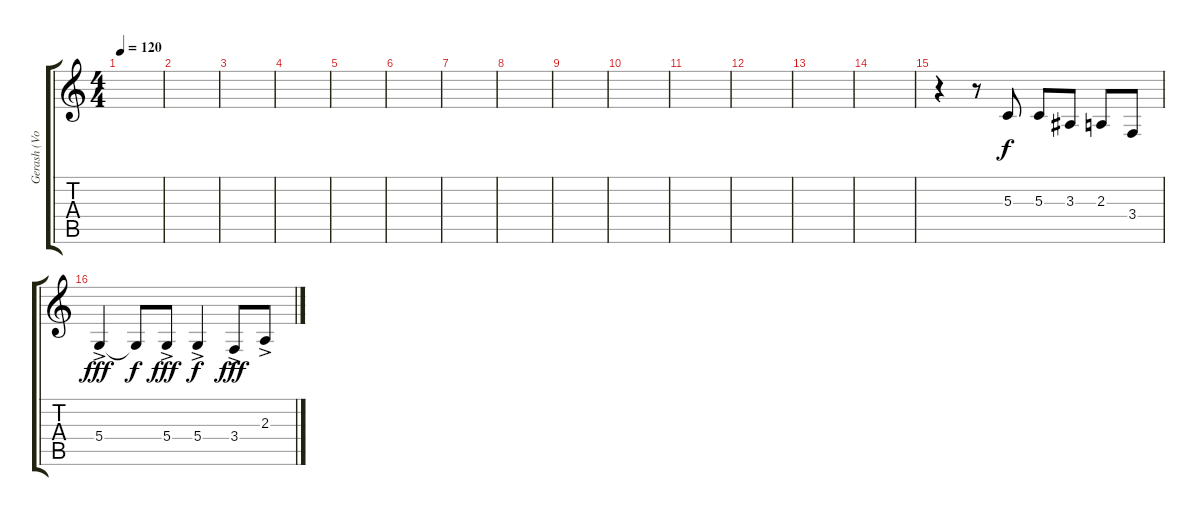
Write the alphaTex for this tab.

\track ("Gerash (Vokal)" "Gerash (Vo") {instrument synthbrass2}
\staff {score tabs}
\tuning (E4 B3 G3 D3 A2 E2) {hide}
\ts (4 4)
\tempo 120
\clef g2
\ks c
|
|
|
|
|
|
|
|
|
|
|
|
|
|
r.4 r.8 5.3.8{dy f} 5.3.8 3.3.8 2.3.8 3.4.8 |
5.4{ac}.4{dy fff} 5.4{t}.8{dy f} 5.4{ac}.8{dy fff} 5.4{ac}.4{dy f} 3.4{ac}.8{dy fff} 2.3{ac}.8
